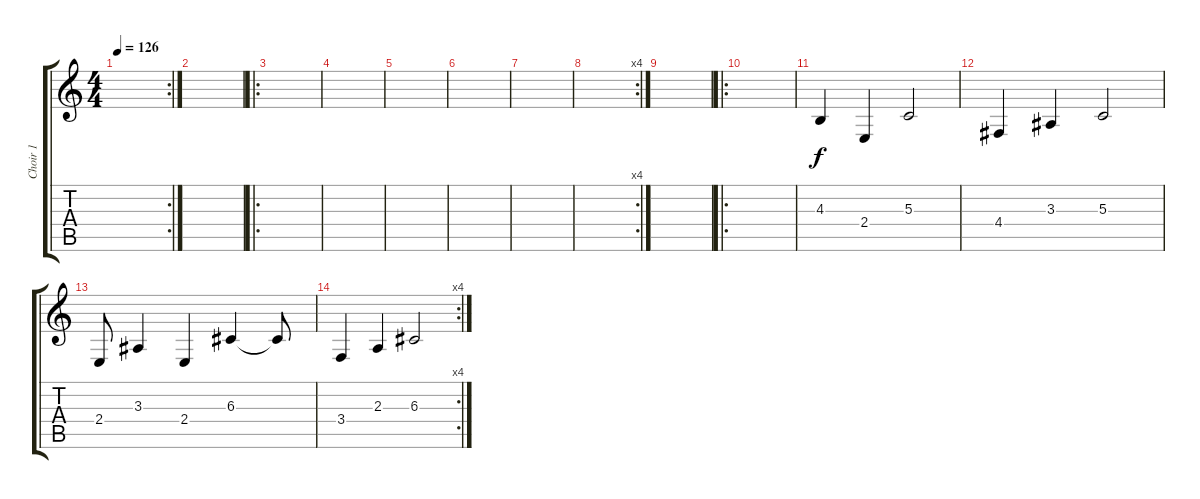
\track ("Choir 1" "Choir 1") {instrument pad4choir}
\staff {score tabs}
\tuning (E4 B3 G3 D3 A2 E2) {hide}
\rc 2
\ts (4 4)
\tempo 126
\clef g2
\ks c
|
|
\ro
|
|
|
|
|
\rc 4
|
|
\ro
|
4.3.4 2.4.4 5.3.2 |
4.4.4 3.3.4 5.3.2 |
2.4.8 3.3.4 2.4.4 6.3.4 6.3{t}.8 |
\rc 4
3.4.4 2.3.4 6.3.2
